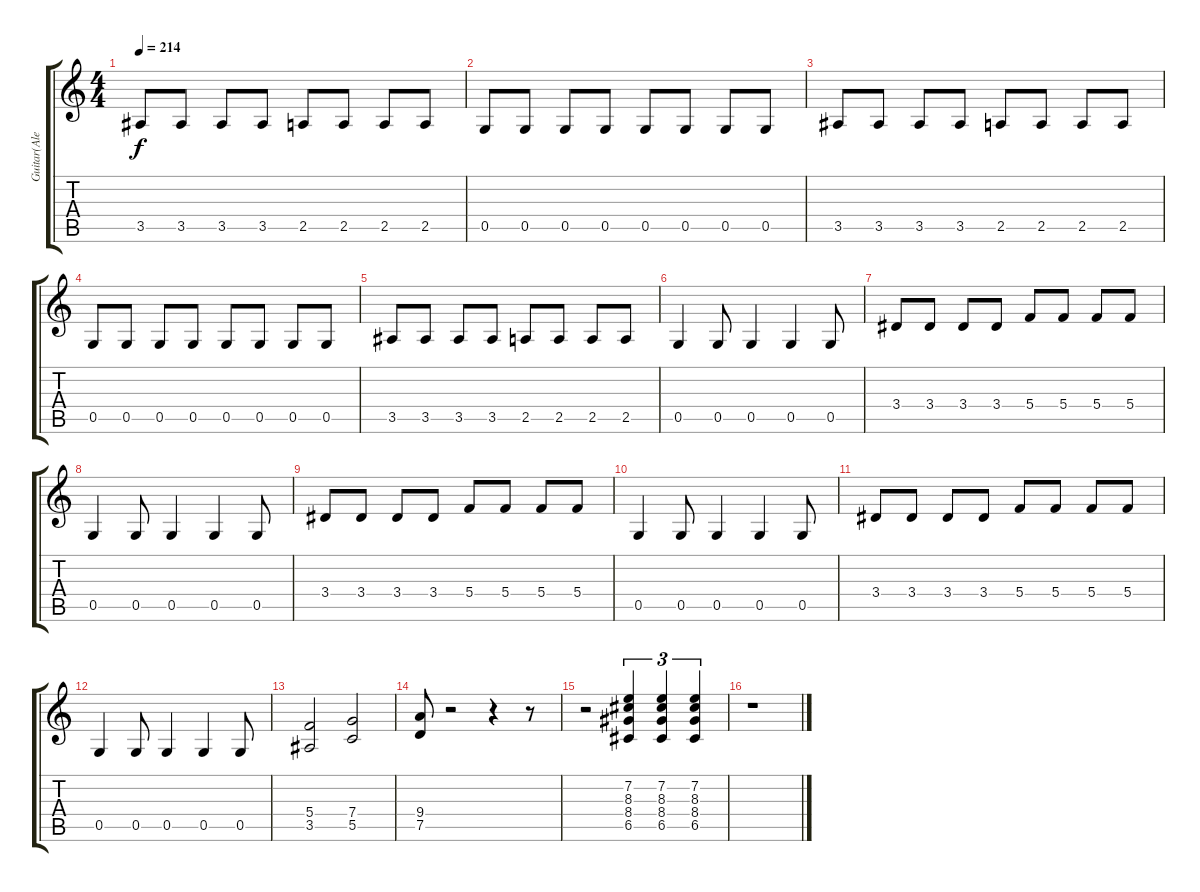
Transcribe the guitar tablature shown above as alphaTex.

\track ("Guitar(Ale)" "Guitar(Ale") {instrument distortionguitar}
\staff {score tabs}
\tuning (D4 A3 F3 C3 G2 D2) {hide}
\ts (4 4)
\tempo 214
\clef g2
\ks c
3.5.8{dy f} 3.5.8 3.5.8 3.5.8 2.5.8 2.5.8 2.5.8 2.5.8 |
0.5.8 0.5.8 0.5.8 0.5.8 0.5.8 0.5.8 0.5.8 0.5.8 |
3.5.8 3.5.8 3.5.8 3.5.8 2.5.8 2.5.8 2.5.8 2.5.8 |
0.5.8 0.5.8 0.5.8 0.5.8 0.5.8 0.5.8 0.5.8 0.5.8 |
3.5.8 3.5.8 3.5.8 3.5.8 2.5.8 2.5.8 2.5.8 2.5.8 |
0.5.4 0.5.8 0.5.4 0.5.4 0.5.8 |
3.4.8 3.4.8 3.4.8 3.4.8 5.4.8 5.4.8 5.4.8 5.4.8 |
0.5.4 0.5.8 0.5.4 0.5.4 0.5.8 |
3.4.8 3.4.8 3.4.8 3.4.8 5.4.8 5.4.8 5.4.8 5.4.8 |
0.5.4 0.5.8 0.5.4 0.5.4 0.5.8 |
3.4.8 3.4.8 3.4.8 3.4.8 5.4.8 5.4.8 5.4.8 5.4.8 |
0.5.4 0.5.8 0.5.4 0.5.4 0.5.8 |
(5.4 3.5).2 (7.4 5.5).2 |
(9.4 7.5).8 r.2 r.4 r.8 |
r.2 (7.2 8.3 8.4 6.5).4{tu (3 2)} (7.2 8.3 8.4 6.5).4{tu (3 2)} (7.2 8.3 8.4 6.5).4{tu (3 2)} |
r.1
